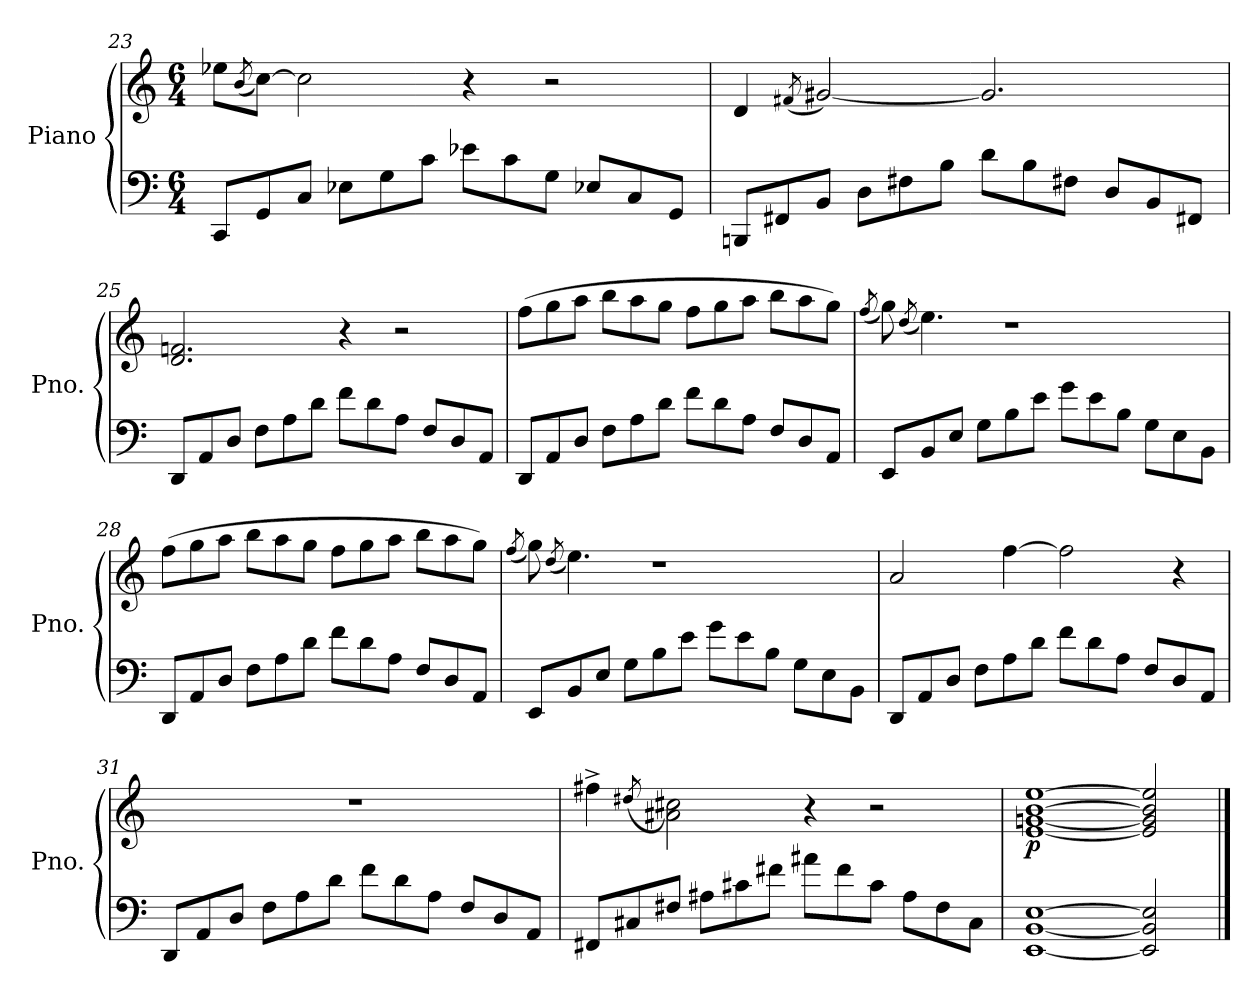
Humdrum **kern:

**kern	**kern	**dynam
*part1	*part1	*part1
*staff2	*staff1	*staff1/2
*I"Piano	*	*
*I'Pno.	*	*
*clefF4	*clefG2	*
*k[]	*k[]	*
*M6/4	*M6/4	*
=23	=23	=23
8CC/L	8ee-X\L	.
.	(8qb/	.
8GG/	[8cc\J)	.
8C/J	2cc\]	.
8E-X\L	.	.
8G\	.	.
8c\J	.	.
8e-X\L	4r	.
8c\	.	.
8G\J	2r	.
8E-X/L	.	.
8C/	.	.
8GG/J	.	.
!!LO:LB:g=z
=24	=24	=24
8BBBn/L	4d/	.
8FF#X/	.	.
.	(8qf#X/	.
8BB/J	[2g#X/)	.
8D\L	.	.
8F#X\	.	.
8B\J	.	.
8d\L	2.g#/]	.
8B\	.	.
8F#X\J	.	.
8D/L	.	.
8BB/	.	.
8FF#X/J	.	.
=25	=25	=25
8DD/L	2.d/ 2.fn/	.
8AA/	.	.
8D/J	.	.
8F\L	.	.
8A\	.	.
8d\J	.	.
8f\L	4r	.
8d\	.	.
8A\J	2r	.
8F/L	.	.
8D/	.	.
8AA/J	.	.
!!LO:LB:g=z
=26	=26	=26
8DD/L	(8ff\L	.
8AA/	8gg\	.
8D/J	8aa\J	.
8F\L	8bb\L	.
8A\	8aa\	.
8d\J	8gg\J	.
8f\L	8ff\L	.
8d\	8gg\	.
8A\J	8aa\J	.
8F/L	8bb\L	.
8D/	8aa\	.
8AA/J	8gg\J)	.
=27	=27	=27
.	(8qff/	.
8EE/L	8gg\)	.
.	(8qdd/	.
8BB/	4.ee\)	.
8E/J	.	.
8G\L	.	.
8B\	1r	.
8e\J	.	.
8g\L	.	.
8e\	.	.
8B\J	.	.
8G\L	.	.
8E\	.	.
8BB\J	.	.
!!LO:LB:g=z
=28	=28	=28
8DD/L	(8ff\L	.
8AA/	8gg\	.
8D/J	8aa\J	.
8F\L	8bb\L	.
8A\	8aa\	.
8d\J	8gg\J	.
8f\L	8ff\L	.
8d\	8gg\	.
8A\J	8aa\J	.
8F/L	8bb\L	.
8D/	8aa\	.
8AA/J	8gg\J)	.
=29	=29	=29
.	(8qff/	.
8EE/L	8gg\)	.
.	(8qdd/	.
8BB/	4.ee\)	.
8E/J	.	.
8G\L	.	.
8B\	1r	.
8e\J	.	.
8g\L	.	.
8e\	.	.
8B\J	.	.
8G\L	.	.
8E\	.	.
8BB\J	.	.
!!LO:LB:g=z
=30	=30	=30
8DD/L	2a/	.
8AA/	.	.
8D/J	.	.
8F\L	.	.
8A\	[4ff\	.
8d\J	.	.
8f\L	2ff\]	.
8d\	.	.
8A\J	.	.
8F/L	.	.
8D/	4r	.
8AA/J	.	.
=31	=31	=31
8DD/L	1.r	.
8AA/	.	.
8D/J	.	.
8F\L	.	.
8A\	.	.
8d\J	.	.
8f\L	.	.
8d\	.	.
8A\J	.	.
8F/L	.	.
8D/	.	.
8AA/J	.	.
!!LO:LB:g=z
=32	=32	=32
*	*MM70	*
8FF#X/L	4ff#X^\	.
8C#X/	.	.
.	(8qdd#X/	.
8F#X/J	2a#X\ 2cc#X\)	.
8A#X\L	.	.
8c#X\	.	.
8f#X\J	.	.
*	*MM61	*
8a#X\L	4r	.
8f#\	.	.
8c#\J	2r	.
8A#\L	.	.
8F#\	.	.
8C#\J	.	.
=33	=33	=33
!	!	!LO:DY:b
[1EE [1BB [1E	[1e [1gn [1b [1ee	p
2EE/] 2BB/] 2E/]	2e/] 2g/] 2b/] 2ee/]	.
==	==	==
*-	*-	*-
